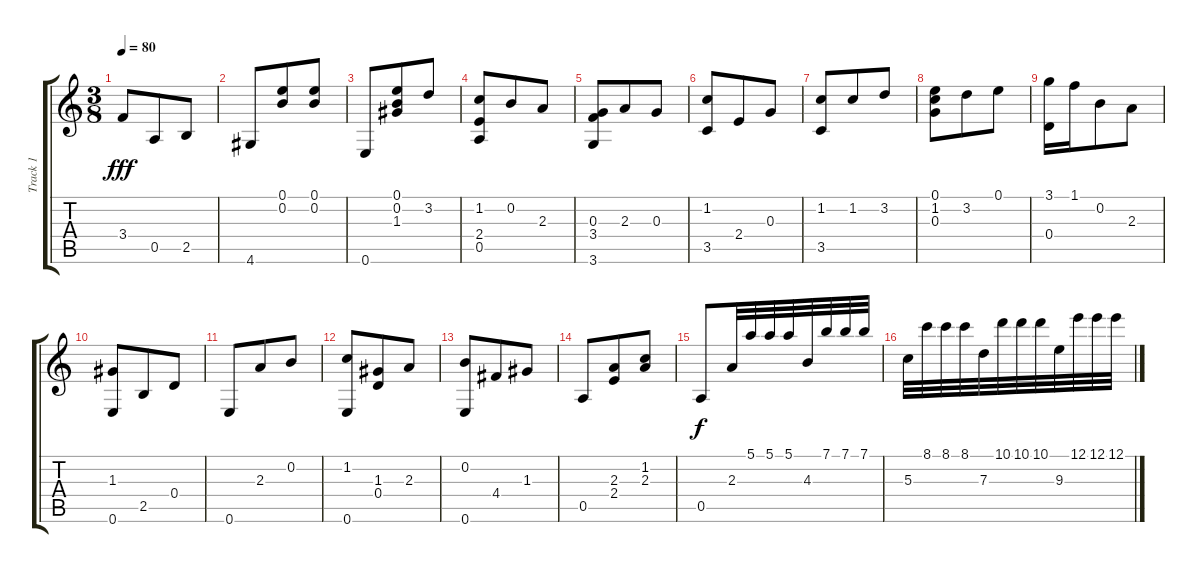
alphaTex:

\track ("Track 1" "Track 1") {instrument acousticguitarnylon}
\staff {score tabs}
\tuning (E4 B3 G3 D3 A2 E2) {hide}
\ts (3 8)
\tempo 80
\clef g2
\ks c
3.4.8{dy fff} 0.5.8 2.5.8 |
4.6.8 (0.1 0.2).8 (0.1 0.2).8 |
0.6.8 (0.1 0.2 1.3).8 3.2.8 |
(1.2 2.4 0.5).8 0.2.8 2.3.8 |
(0.3 3.4 3.6).8 2.3.8 0.3.8 |
(1.2 3.5).8 2.4.8 0.3.8 |
(1.2 3.5).8 1.2.8 3.2.8 |
(0.1 1.2 0.3).8 3.2.8 0.1.8 |
(3.1 0.4).16 1.1.16 0.2.8 2.3.8 |
(1.3 0.6).8 2.5.8 0.4.8 |
0.6.8 2.3.8 0.2.8 |
(1.2 0.6).8 (1.3 0.4).8 2.3.8 |
(0.2 0.6).8 4.4.8 1.3.8 |
0.5.8 (2.3 2.4).8 (1.2 2.3).8 |
0.5.8{dy f} 2.3.32 5.1.32 5.1.32 5.1.32 4.3.32 7.1.32 7.1.32 7.1.32 |
5.3.32 8.1.32 8.1.32 8.1.32 7.3.32 10.1.32 10.1.32 10.1.32 9.3.32 12.1.32 12.1.32 12.1.32
